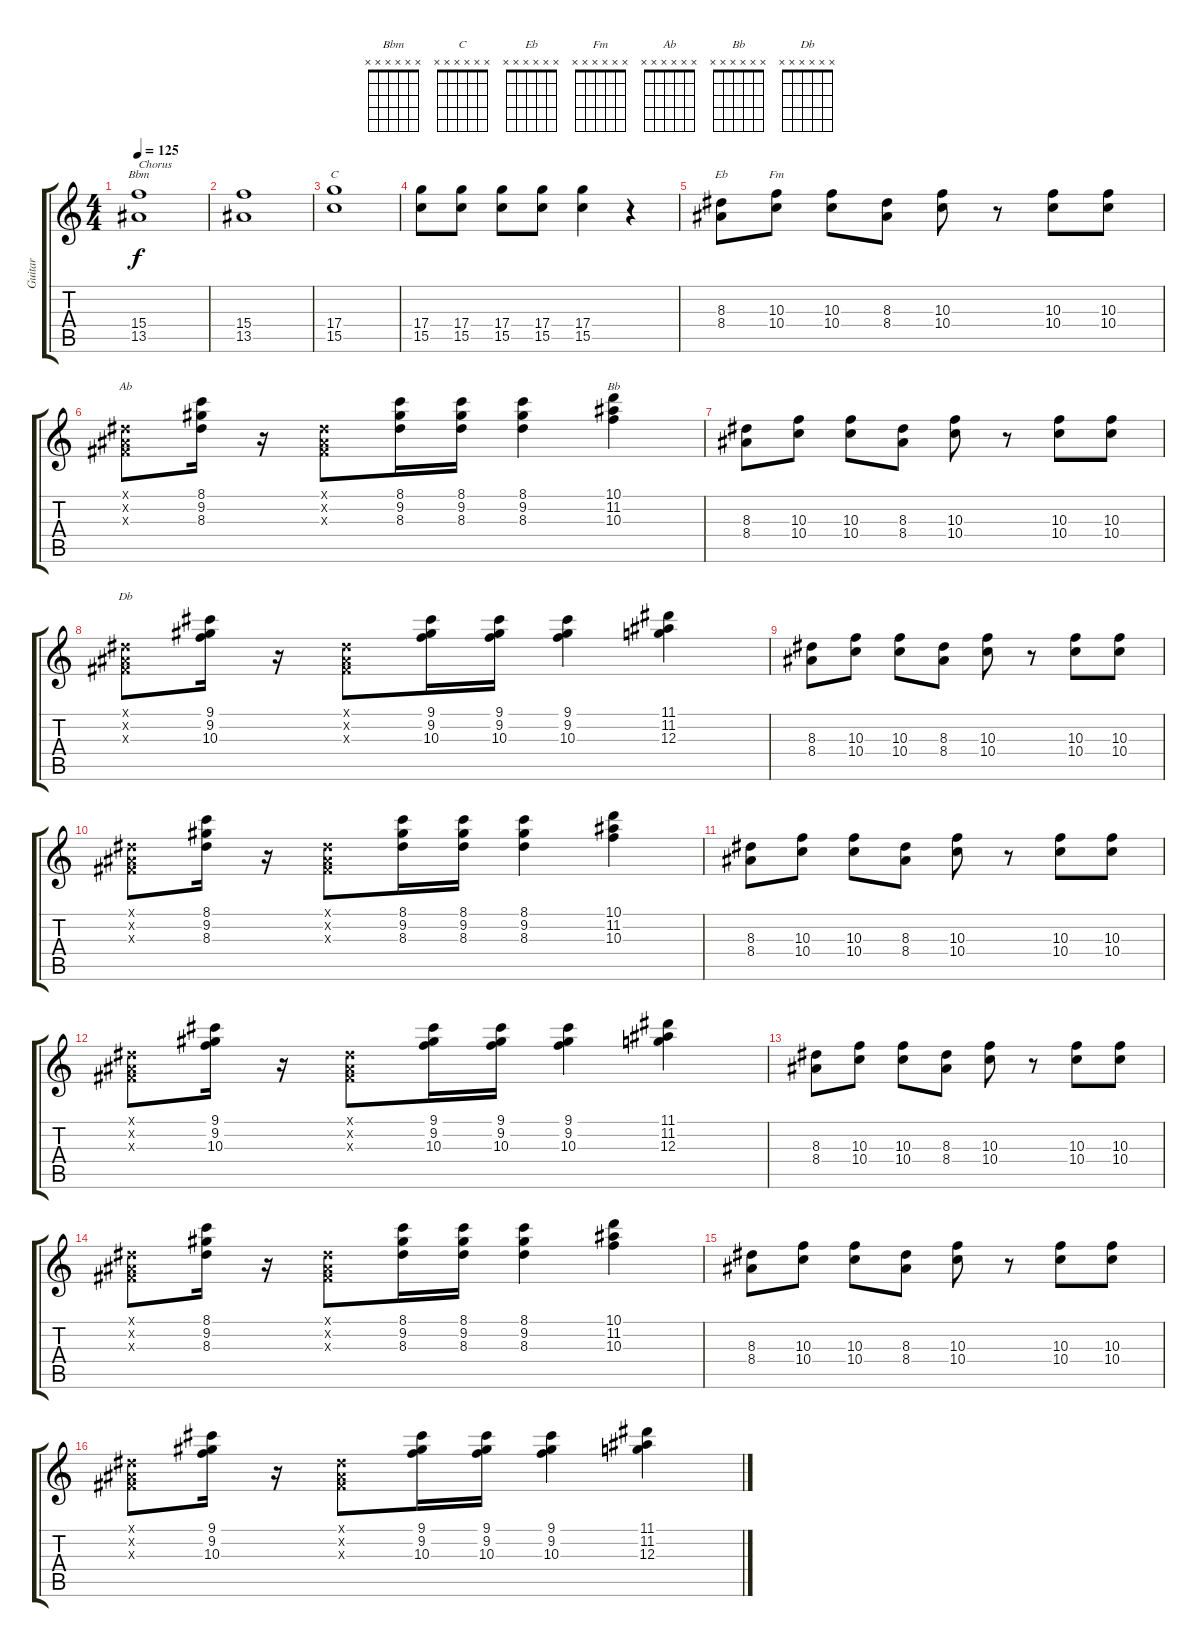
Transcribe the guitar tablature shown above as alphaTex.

\track ("Guitar" "Guitar") {instrument distortionguitar}
\staff {score tabs}
\tuning (E4 B3 G3 D3 A2 E2) {hide}
\chord ("Bbm" x x x x x x)
\chord ("C" x x x x x x)
\chord ("Eb" x x x x x x)
\chord ("Fm" x x x x x x)
\chord ("Ab" x x x x x x)
\chord ("Bb" x x x x x x)
\chord ("Db" x x x x x x)
\ts (4 4)
\tempo 125
\clef g2
\ks c
(15.4 13.5).1{ch "Bbm" txt "Chorus" dy f} |
(15.4 13.5).1 |
(17.4 15.5).1{ch "C"} |
(17.4 15.5).8 (17.4 15.5).8 (17.4 15.5).8 (17.4 15.5).8 (17.4 15.5).4 r.4 |
(8.3 8.4).8{ch "Eb"} (10.3 10.4).8{ch "Fm"} (10.3 10.4).8 (8.3 8.4).8 (10.3 10.4).8 r.8 (10.3 10.4).8 (10.3 10.4).8 |
(-1.1{x} -1.2{x} -1.3{x}).8{ch "Ab"} (8.1 9.2 8.3).16 r.16 (-1.1{x} -1.2{x} -1.3{x}).8 (8.1 9.2 8.3).16 (8.1 9.2 8.3).16 (8.1 9.2 8.3).4 (10.1 11.2 10.3).4{ch "Bb"} |
(8.3 8.4).8 (10.3 10.4).8 (10.3 10.4).8 (8.3 8.4).8 (10.3 10.4).8 r.8 (10.3 10.4).8 (10.3 10.4).8 |
(-1.1{x} -1.2{x} -1.3{x}).8{ch "Db"} (9.1 9.2 10.3).16 r.16 (-1.1{x} -1.2{x} -1.3{x}).8 (9.1 9.2 10.3).16 (9.1 9.2 10.3).16 (9.1 9.2 10.3).4 (11.1 11.2 12.3).4 |
(8.3 8.4).8 (10.3 10.4).8 (10.3 10.4).8 (8.3 8.4).8 (10.3 10.4).8 r.8 (10.3 10.4).8 (10.3 10.4).8 |
(-1.1{x} -1.2{x} -1.3{x}).8 (8.1 9.2 8.3).16 r.16 (-1.1{x} -1.2{x} -1.3{x}).8 (8.1 9.2 8.3).16 (8.1 9.2 8.3).16 (8.1 9.2 8.3).4 (10.1 11.2 10.3).4 |
(8.3 8.4).8 (10.3 10.4).8 (10.3 10.4).8 (8.3 8.4).8 (10.3 10.4).8 r.8 (10.3 10.4).8 (10.3 10.4).8 |
(-1.1{x} -1.2{x} -1.3{x}).8 (9.1 9.2 10.3).16 r.16 (-1.1{x} -1.2{x} -1.3{x}).8 (9.1 9.2 10.3).16 (9.1 9.2 10.3).16 (9.1 9.2 10.3).4 (11.1 11.2 12.3).4 |
(8.3 8.4).8 (10.3 10.4).8 (10.3 10.4).8 (8.3 8.4).8 (10.3 10.4).8 r.8 (10.3 10.4).8 (10.3 10.4).8 |
(-1.1{x} -1.2{x} -1.3{x}).8 (8.1 9.2 8.3).16 r.16 (-1.1{x} -1.2{x} -1.3{x}).8 (8.1 9.2 8.3).16 (8.1 9.2 8.3).16 (8.1 9.2 8.3).4 (10.1 11.2 10.3).4 |
(8.3 8.4).8 (10.3 10.4).8 (10.3 10.4).8 (8.3 8.4).8 (10.3 10.4).8 r.8 (10.3 10.4).8 (10.3 10.4).8 |
(-1.1{x} -1.2{x} -1.3{x}).8 (9.1 9.2 10.3).16 r.16 (-1.1{x} -1.2{x} -1.3{x}).8 (9.1 9.2 10.3).16 (9.1 9.2 10.3).16 (9.1 9.2 10.3).4 (11.1 11.2 12.3).4
